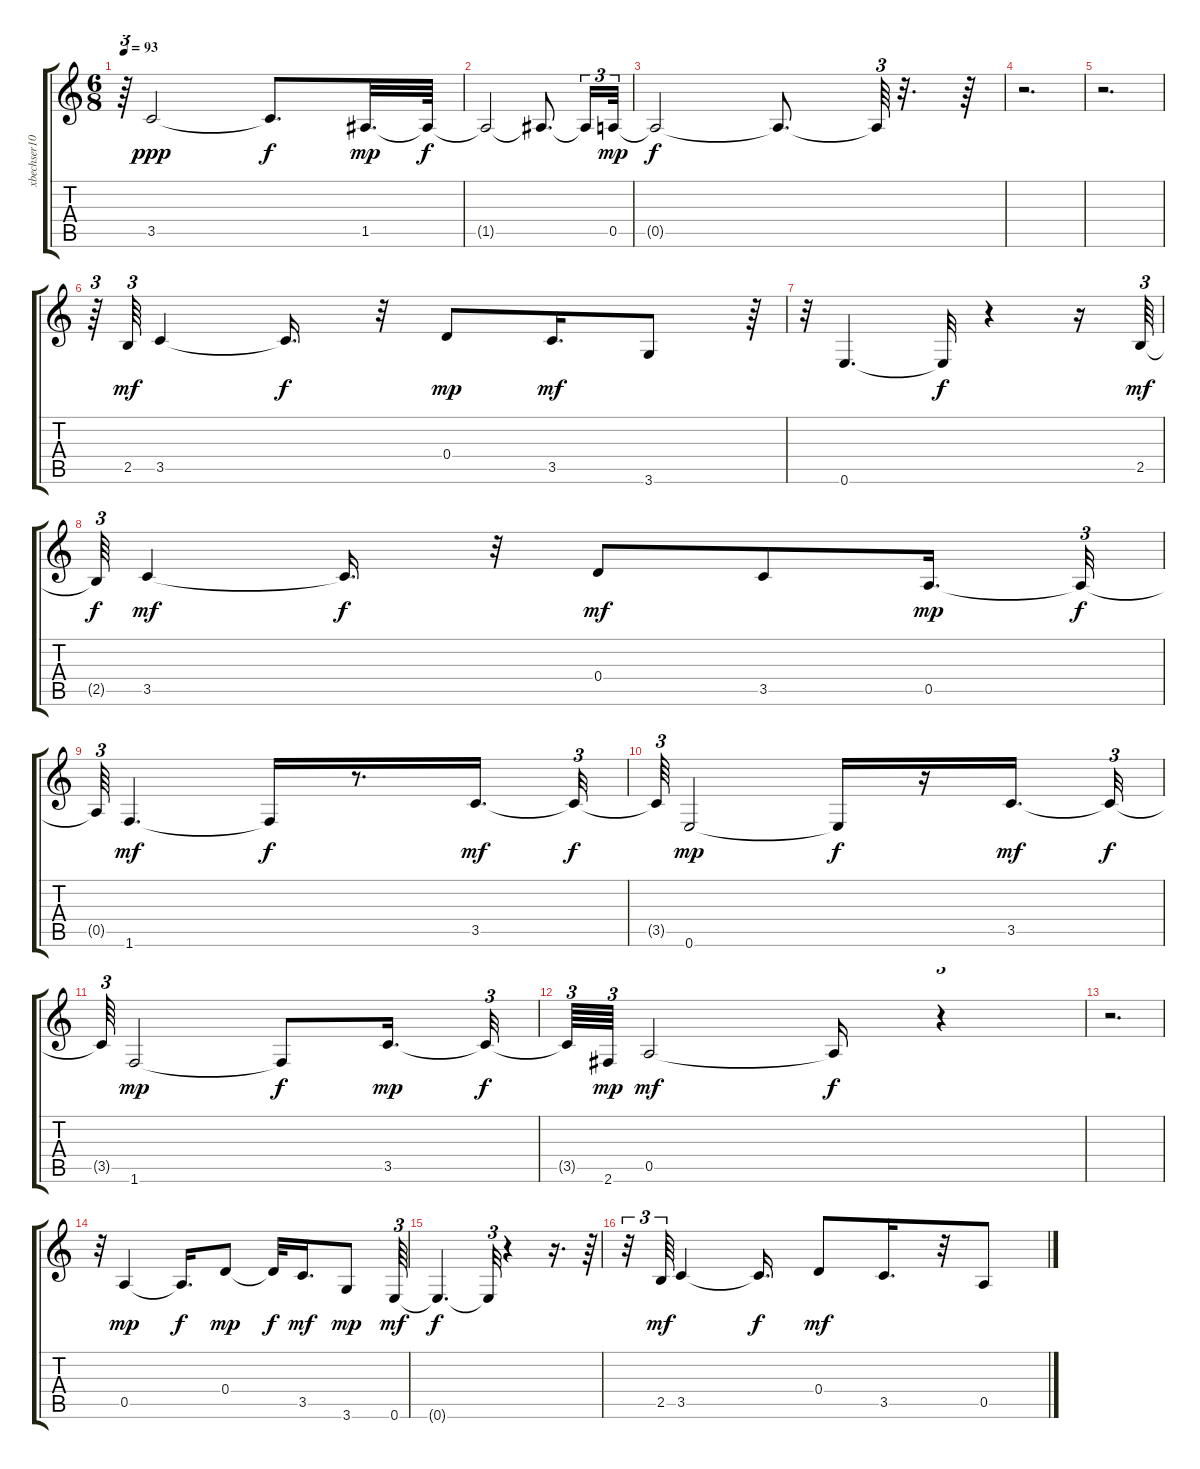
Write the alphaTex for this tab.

\track ("" "xbechser10") {instrument acousticguitarsteel}
\staff {score tabs}
\tuning (E4 B3 G3 D3 A2 E2) {hide}
\ts (6 8)
\tempo 93
\clef g2
\ks c
r.64{tu (3 2) dy f} 3.5.2{dy ppp} 3.5{t}.8{d dy f} 1.5.32{d dy mp} 1.5{t}.64{dy f} |
1.5{t}.2 1.5{t}.8{d} 1.5{t}.16{tu (3 2)} 0.5.32{tu (3 2) dy mp} |
0.5{t}.2{dy f} 0.5{t}.8{d} 0.5{t}.64{tu (3 2)} r.32{d} r.64 |
r.2{d} |
r.2{d} |
r.64{tu (3 2)} 2.5.64{tu (3 2) dy mf} 3.5.4 3.5{t}.16{d dy f} r.32 0.4.8{dy mp} 3.5.16{d dy mf} 3.6.8 r.64{tu (3 2)} |
r.32{tu (3 2)} 0.6.4{d} 0.6{t}.32{dy f} r.4 r.16 2.5.64{tu (3 2) dy mf} |
2.5{t}.64{tu (3 2) dy f} 3.5.4{dy mf} 3.5{t}.16{d dy f} r.32 0.4.8{dy mf} 3.5.8 0.5.16{d dy mp} 0.5{t}.32{tu (3 2) dy f} |
0.5{t}.64{tu (3 2)} 1.6.4{d dy mf} 1.6{t}.16{dy f} r.8{d} 3.5.16{d dy mf} 3.5{t}.32{tu (3 2) dy f} |
3.5{t}.64{tu (3 2)} 0.6.2{dy mp} 0.6{t}.16{dy f} r.16 3.5.16{d dy mf} 3.5{t}.32{tu (3 2) dy f} |
3.5{t}.64{tu (3 2)} 1.6.2{dy mp} 1.6{t}.8{dy f} 3.5.16{d dy mp} 3.5{t}.32{tu (3 2) dy f} |
3.5{t}.64{tu (3 2)} 2.6.64{tu (3 2) dy mp} 0.5.2{dy mf} 0.5{t}.16{dy f} r.4{tu (3 2)} |
r.2{d} |
r.32{tu (3 2)} 0.5.4{dy mp} 0.5{t}.16{d dy f} 0.4.8{dy mp} 0.4{t}.32{dy f} 3.5.16{d dy mf} 3.6.8{dy mp} 0.6.64{tu (3 2) dy mf} |
0.6{t}.4{d dy f} 0.6{t}.32{tu (3 2)} r.4 r.16{d} r.64{tu (3 2)} |
r.32{tu (3 2)} 2.5.64{tu (3 2) dy mf} 3.5.4 3.5{t}.16{d dy f} 0.4.8{dy mf} 3.5.16{d} r.32 0.5.8
